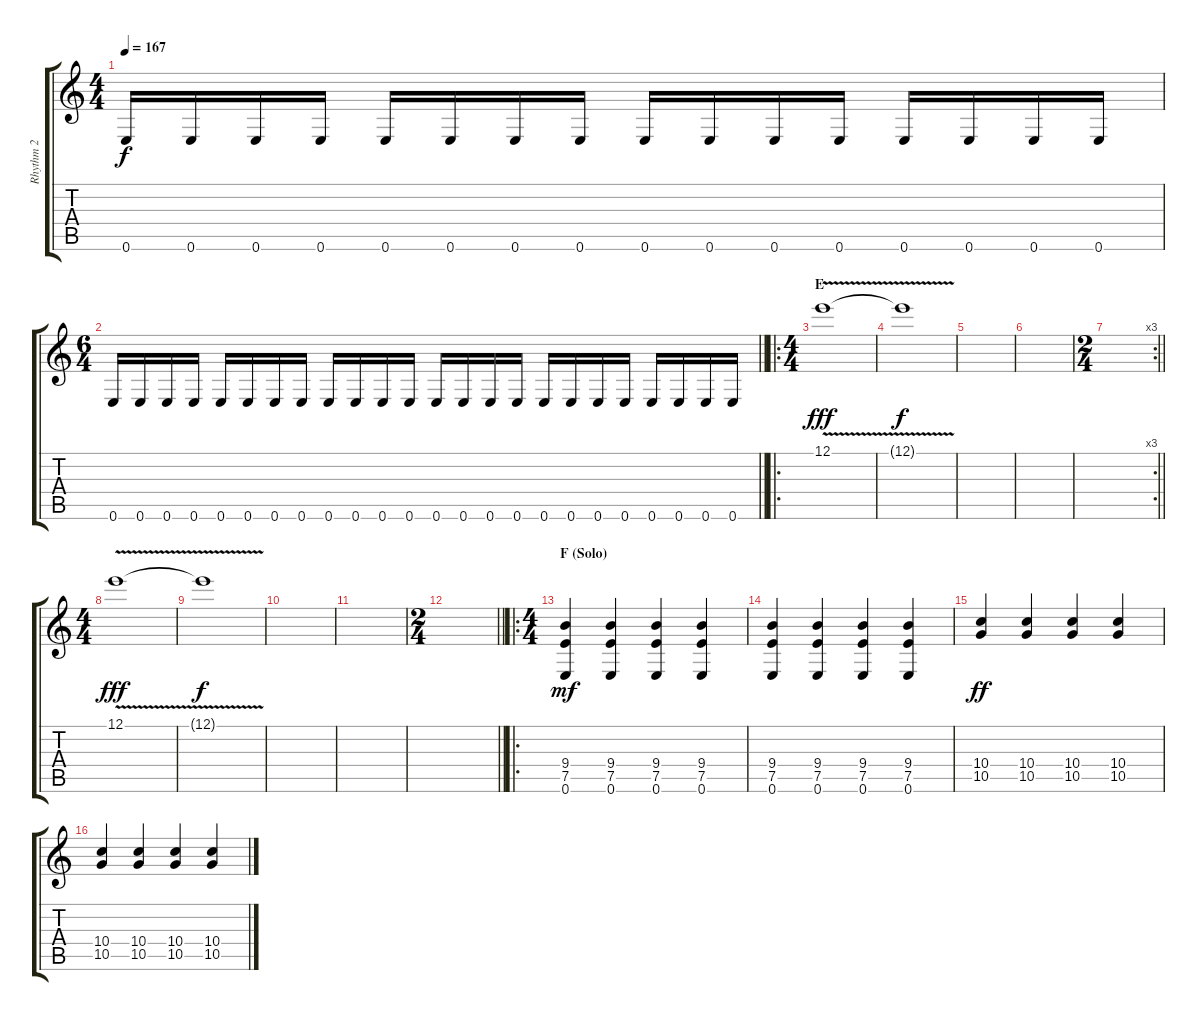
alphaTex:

\track ("Rhythm 2" "Rhythm 2") {instrument distortionguitar}
\staff {score tabs}
\tuning (E4 B3 G3 D3 A2 E2) {hide}
\ts (4 4)
\section ("" "")
\tempo 167
\clef g2
\ks c
0.6.16{dy f} 0.6.16 0.6.16 0.6.16 0.6.16 0.6.16 0.6.16 0.6.16 0.6.16 0.6.16 0.6.16 0.6.16 0.6.16 0.6.16 0.6.16 0.6.16 |
\ts (6 4)
\barLineRight lightlight
0.6.16 0.6.16 0.6.16 0.6.16 0.6.16 0.6.16 0.6.16 0.6.16 0.6.16 0.6.16 0.6.16 0.6.16 0.6.16 0.6.16 0.6.16 0.6.16 0.6.16 0.6.16 0.6.16 0.6.16 0.6.16 0.6.16 0.6.16 0.6.16 |
\ro
\ts (4 4)
\section ("" "E")
12.1{v}.1{dy fff volume 0} |
12.1{t}.1{dy f} |
|
|
\rc 3
\ts (2 4)
\barLineRight lightlight
|
\ts (4 4)
12.1{v}.1{dy fff volume 0} |
12.1{t}.1{dy f} |
|
|
\ts (2 4)
\barLineRight lightlight
|
\ro
\ts (4 4)
\section ("" "F (Solo)")
(9.4 7.5 0.6).4{dy mf} (9.4 7.5 0.6).4 (9.4 7.5 0.6).4 (9.4 7.5 0.6).4 |
(9.4 7.5 0.6).4 (9.4 7.5 0.6).4 (9.4 7.5 0.6).4 (9.4 7.5 0.6).4 |
(10.4 10.5).4{dy ff} (10.4 10.5).4 (10.4 10.5).4 (10.4 10.5).4 |
(10.4 10.5).4 (10.4 10.5).4 (10.4 10.5).4 (10.4 10.5).4
